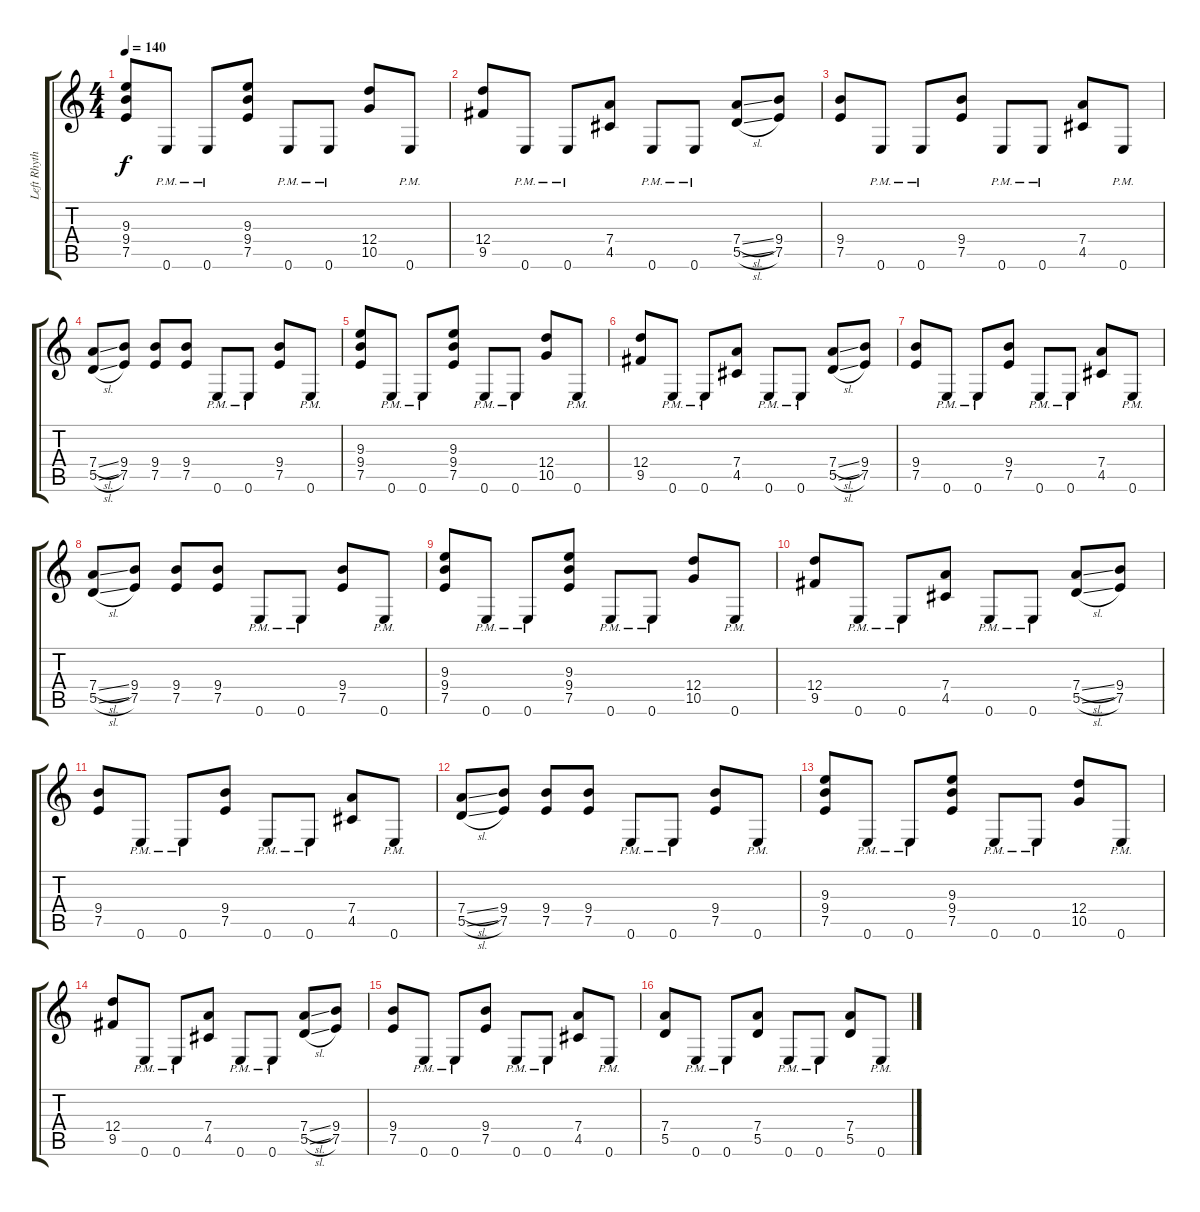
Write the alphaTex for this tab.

\track ("Left Rhythm Guitar" "Left Rhyth") {instrument distortionguitar}
\staff {score tabs}
\tuning (E4 B3 G3 D3 A2 E2) {hide}
\ts (4 4)
\tempo 140
\clef g2
\ks c
(9.3 9.4 7.5).8{dy f} 0.6{pm}.8 0.6{pm}.8 (9.3 9.4 7.5).8 0.6{pm}.8 0.6{pm}.8 (12.4 10.5).8 0.6{pm}.8 |
(12.4 9.5).8 0.6{pm}.8 0.6{pm}.8 (7.4 4.5).8 0.6{pm}.8 0.6{pm}.8 (7.4{sl} 5.5{sl}).8 (9.4 7.5).8 |
(9.4 7.5).8 0.6{pm}.8 0.6{pm}.8 (9.4 7.5).8 0.6{pm}.8 0.6{pm}.8 (7.4 4.5).8 0.6{pm}.8 |
(7.4{sl} 5.5{sl}).8 (9.4 7.5).8 (9.4 7.5).8 (9.4 7.5).8 0.6{pm}.8 0.6{pm}.8 (9.4 7.5).8 0.6{pm}.8 |
(9.3 9.4 7.5).8 0.6{pm}.8 0.6{pm}.8 (9.3 9.4 7.5).8 0.6{pm}.8 0.6{pm}.8 (12.4 10.5).8 0.6{pm}.8 |
(12.4 9.5).8 0.6{pm}.8 0.6{pm}.8 (7.4 4.5).8 0.6{pm}.8 0.6{pm}.8 (7.4{sl} 5.5{sl}).8 (9.4 7.5).8 |
(9.4 7.5).8 0.6{pm}.8 0.6{pm}.8 (9.4 7.5).8 0.6{pm}.8 0.6{pm}.8 (7.4 4.5).8 0.6{pm}.8 |
(7.4{sl} 5.5{sl}).8 (9.4 7.5).8 (9.4 7.5).8 (9.4 7.5).8 0.6{pm}.8 0.6{pm}.8 (9.4 7.5).8 0.6{pm}.8 |
(9.3 9.4 7.5).8 0.6{pm}.8 0.6{pm}.8 (9.3 9.4 7.5).8 0.6{pm}.8 0.6{pm}.8 (12.4 10.5).8 0.6{pm}.8 |
(12.4 9.5).8 0.6{pm}.8 0.6{pm}.8 (7.4 4.5).8 0.6{pm}.8 0.6{pm}.8 (7.4{sl} 5.5{sl}).8 (9.4 7.5).8 |
(9.4 7.5).8 0.6{pm}.8 0.6{pm}.8 (9.4 7.5).8 0.6{pm}.8 0.6{pm}.8 (7.4 4.5).8 0.6{pm}.8 |
(7.4{sl} 5.5{sl}).8 (9.4 7.5).8 (9.4 7.5).8 (9.4 7.5).8 0.6{pm}.8 0.6{pm}.8 (9.4 7.5).8 0.6{pm}.8 |
(9.3 9.4 7.5).8 0.6{pm}.8 0.6{pm}.8 (9.3 9.4 7.5).8 0.6{pm}.8 0.6{pm}.8 (12.4 10.5).8 0.6{pm}.8 |
(12.4 9.5).8 0.6{pm}.8 0.6{pm}.8 (7.4 4.5).8 0.6{pm}.8 0.6{pm}.8 (7.4{sl} 5.5{sl}).8 (9.4 7.5).8 |
(9.4 7.5).8 0.6{pm}.8 0.6{pm}.8 (9.4 7.5).8 0.6{pm}.8 0.6{pm}.8 (7.4 4.5).8 0.6{pm}.8 |
(7.4 5.5).8 0.6{pm}.8 0.6{pm}.8 (7.4 5.5).8 0.6{pm}.8 0.6{pm}.8 (7.4 5.5).8 0.6{pm}.8
